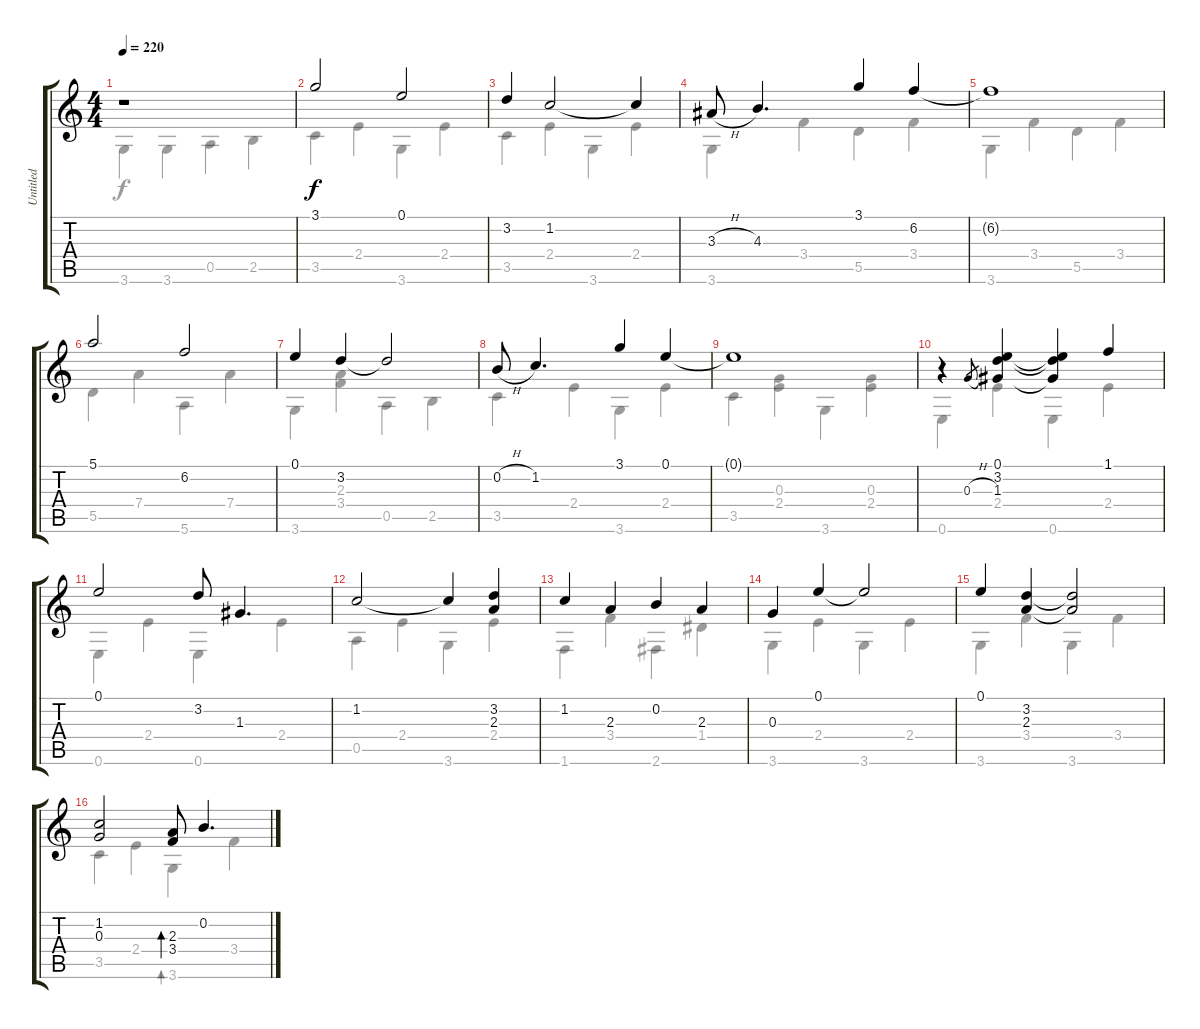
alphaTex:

\track ("Untitled" "Untitled") {instrument acousticguitarsteel}
\staff {score tabs}
\tuning (E4 B3 G3 D3 A2 E2) {hide}
\voice
\ts (4 4)
\tempo 220
\clef g2
\ks c
r.1{dy f instrument acousticguitarsteel} |
3.1.2 0.1.2 |
3.2.4 1.2.2 1.2{t}.4 |
3.3{h}.8 4.3.4{d} 3.1.4 6.2.4 |
6.2{t}.1 |
5.1.2 6.2.2 |
0.1.4 3.2.4 3.2{t}.2 |
0.2{h}.8 1.2.4{d} 3.1.4 0.1.4 |
0.1{t}.1 |
r.4 0.3{h}.8{gr} (0.1 3.2 1.3).4 (0.1{t} 3.2{t} 1.3{t}).4 1.1.4 |
0.1.2 3.2.8 1.3.4{d} |
1.2.2 1.2{t}.4 (3.2 2.3).4 |
1.2.4 2.3.4 0.2.4 2.3.4 |
0.3.4 0.1.4 0.1{t}.2 |
0.1.4 (3.2 2.3).4 (3.2{t} 2.3{t}).2 |
(1.2 0.3).2 (2.3 3.4).8{bd 30} 0.2.4{d}
\voice
\clef g2
\ottava regular
\simile none
\ks c
3.6.4{dy f} 3.6.4 0.5.4 2.5.4 |
3.5.4 2.4.4 3.6.4 2.4.4 |
3.5.4 2.4.4 3.6.4 2.4.4 |
3.6.4 3.4.4 5.5.4 3.4.4 |
3.6.4 3.4.4 5.5.4 3.4.4 |
5.5.4 7.4.4 5.6.4 7.4.4 |
3.6.4 (2.3 3.4).4 0.5.4 2.5.4 |
3.5.4 2.4.4 3.6.4 2.4.4 |
3.5.4 (0.3 2.4).4 3.6.4 (0.3 2.4).4 |
0.6.4 2.4.4 0.6.4 2.4.4 |
0.6.4 2.4.4 0.6.4 2.4.4 |
0.5.4 2.4.4 3.6.4 2.4.4 |
1.6.4 3.4.4 2.6.4 1.4.4 |
3.6.4 2.4.4 3.6.4 2.4.4 |
3.6.4 3.4.4 3.6.4 3.4.4 |
3.5.4 2.4.4 3.6.4{bd 30} 3.4.4
